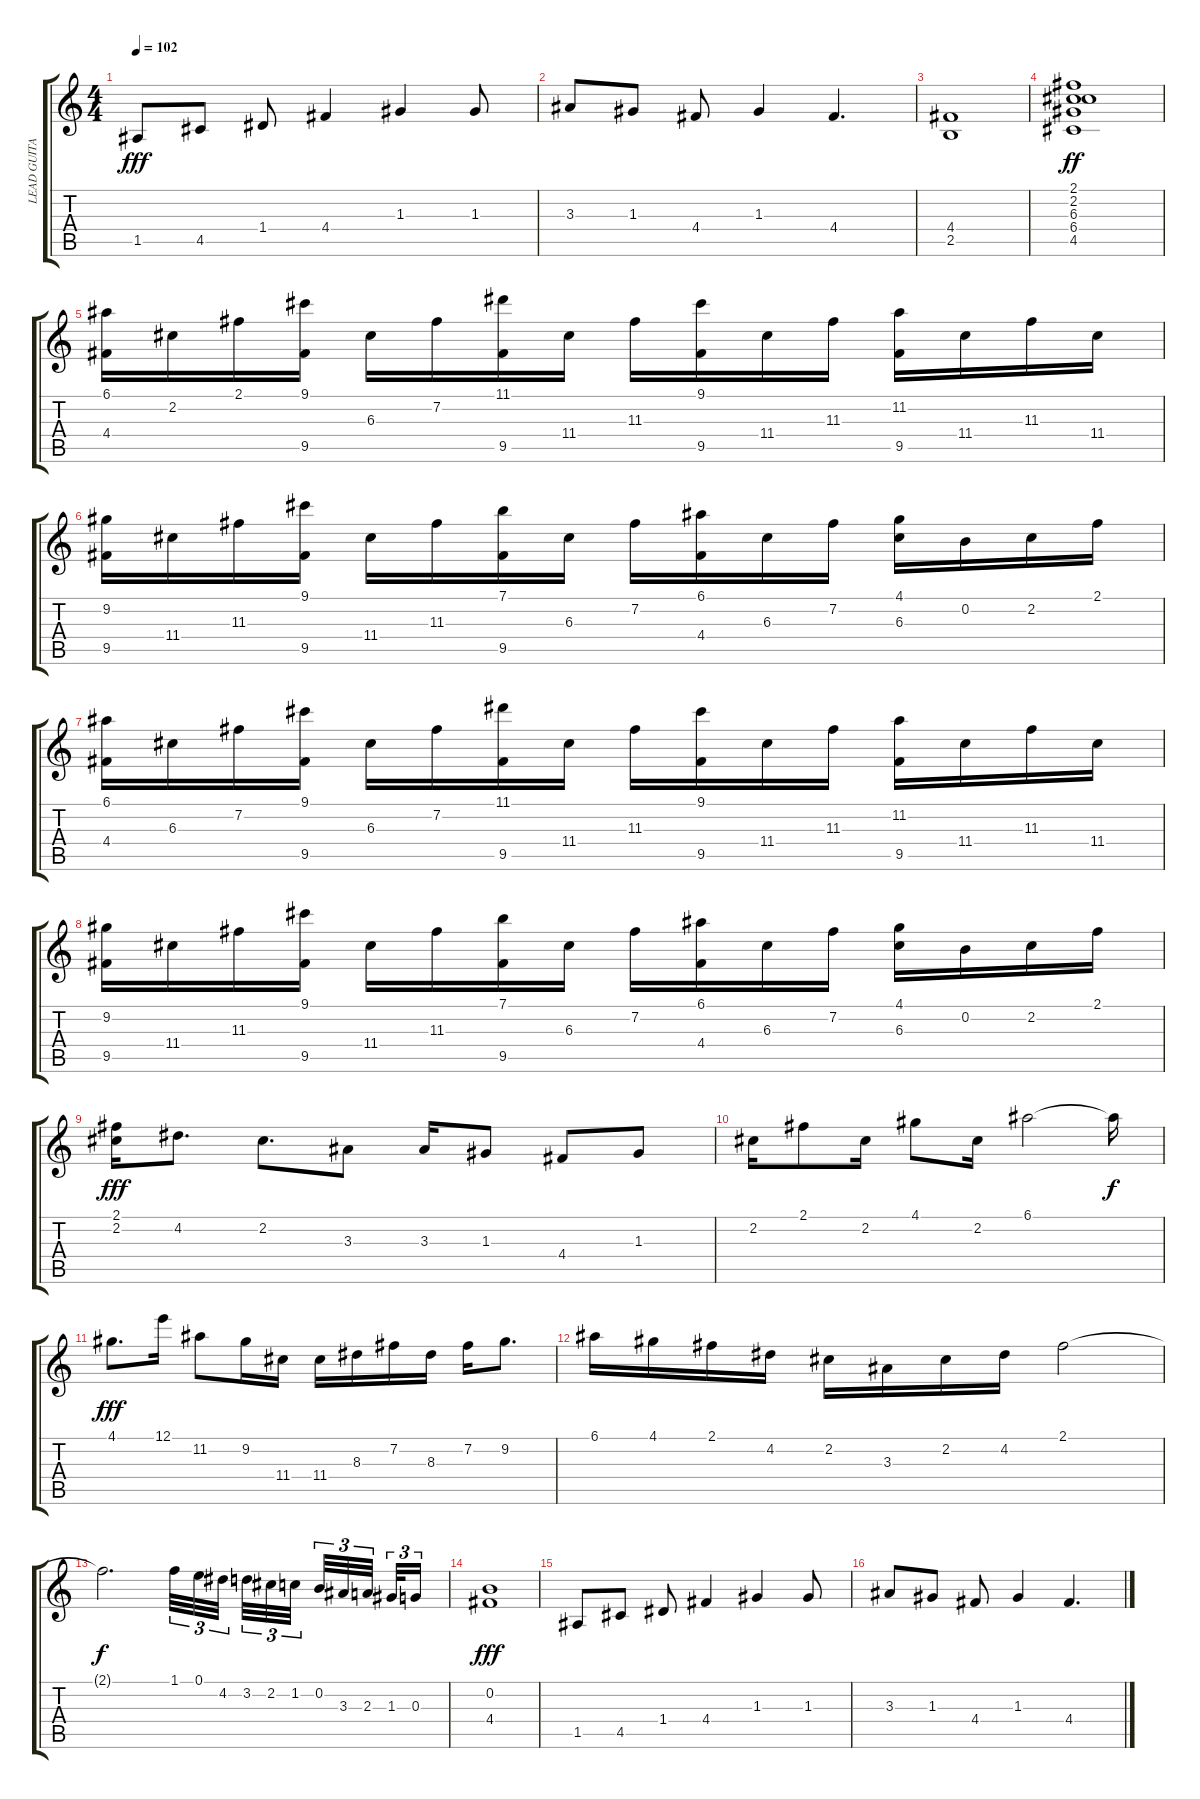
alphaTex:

\track ("LEAD GUITAR" "LEAD GUITA") {instrument electricguitarclean}
\staff {score tabs}
\tuning (E4 B3 G3 D3 A2 E2) {hide}
\ts (4 4)
\tempo 102
\clef g2
\ks c
1.5.8{dy fff volume 15} 4.5.8 1.4.8 4.4.4 1.3.4 1.3.8 |
3.3.8 1.3.8 4.4.8 1.3.4 4.4.4{d} |
(4.4 2.5).1{volume 11} |
(2.1 2.2 6.3 6.4 4.5).1{dy ff} |
(6.1 4.4).16{volume 15} 2.2.16 2.1.16 (9.1 9.5).16 6.3.16 7.2.16 (11.1 9.5).16 11.4.16 11.3.16 (9.1 9.5).16 11.4.16 11.3.16 (11.2 9.5).16 11.4.16 11.3.16 11.4.16 |
(9.2 9.5).16 11.4.16 11.3.16 (9.1 9.5).16 11.4.16 11.3.16 (7.1 9.5).16 6.3.16 7.2.16 (6.1 4.4).16 6.3.16 7.2.16 (4.1 6.3).16 0.2.16 2.2.16 2.1.16 |
(6.1 4.4).16 6.3.16 7.2.16 (9.1 9.5).16 6.3.16 7.2.16 (11.1 9.5).16 11.4.16 11.3.16 (9.1 9.5).16 11.4.16 11.3.16 (11.2 9.5).16 11.4.16 11.3.16 11.4.16 |
(9.2 9.5).16 11.4.16 11.3.16 (9.1 9.5).16 11.4.16 11.3.16 (7.1 9.5).16 6.3.16 7.2.16 (6.1 4.4).16 6.3.16 7.2.16 (4.1 6.3).16 0.2.16 2.2.16 2.1.16 |
(2.1 2.2).16{dy fff volume 16} 4.2.8{d} 2.2.8{d} 3.3.8 3.3.16 1.3.8 4.4.8 1.3.8 |
2.2.16 2.1.8 2.2.16 4.1.8 2.2.16 6.1.2 6.1{t}.16{dy f} |
4.1.8{d dy fff} 12.1.16 11.2.8 9.2.16 11.4.16 11.4.16 8.3.16 7.2.16 8.3.16 7.2.16 9.2.8{d} |
6.1.16 4.1.16 2.1.16 4.2.16 2.2.16 3.3.16 2.2.16 4.2.16 2.1.2 |
2.1{t}.2{d dy f} 1.1.32{tu (3 2)} 0.1.32{tu (3 2)} 4.2.32{tu (3 2) beam splitsecondary} 3.2.32{tu (3 2)} 2.2.32{tu (3 2)} 1.2.32{tu (3 2) beam splitsecondary} 0.2.32{tu (3 2)} 3.3.32{tu (3 2)} 2.3.32{tu (3 2) beam splitsecondary} 1.3.32{tu (3 2)} 0.3.16{tu (3 2)} |
(0.2 4.4).1{dy fff volume 13} |
1.5.8{volume 15} 4.5.8 1.4.8 4.4.4 1.3.4 1.3.8 |
3.3.8 1.3.8 4.4.8 1.3.4 4.4.4{d}
